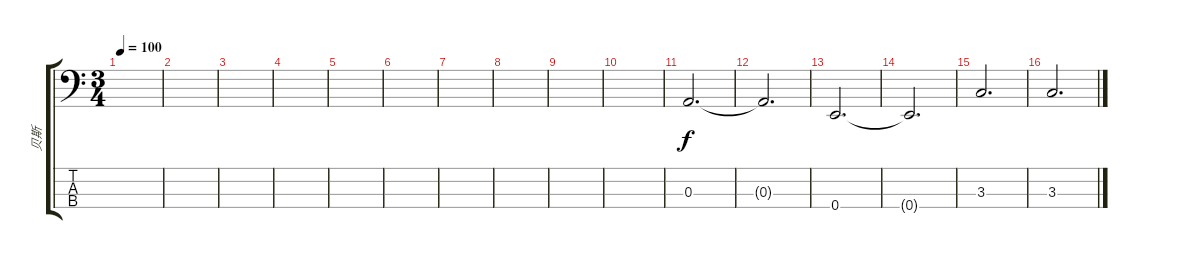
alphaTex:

\track ("贝斯" "贝斯") {instrument electricbassfinger}
\staff {score tabs}
\tuning (G2 D2 A1 E1) {hide}
\ts (3 4)
\tempo 100
\clef f4
\ks c
|
|
|
|
|
|
|
|
|
|
0.3.2{d} |
0.3{t}.2{d} |
0.4.2{d} |
0.4{t}.2{d} |
3.3.2{d} |
3.3.2{d}
